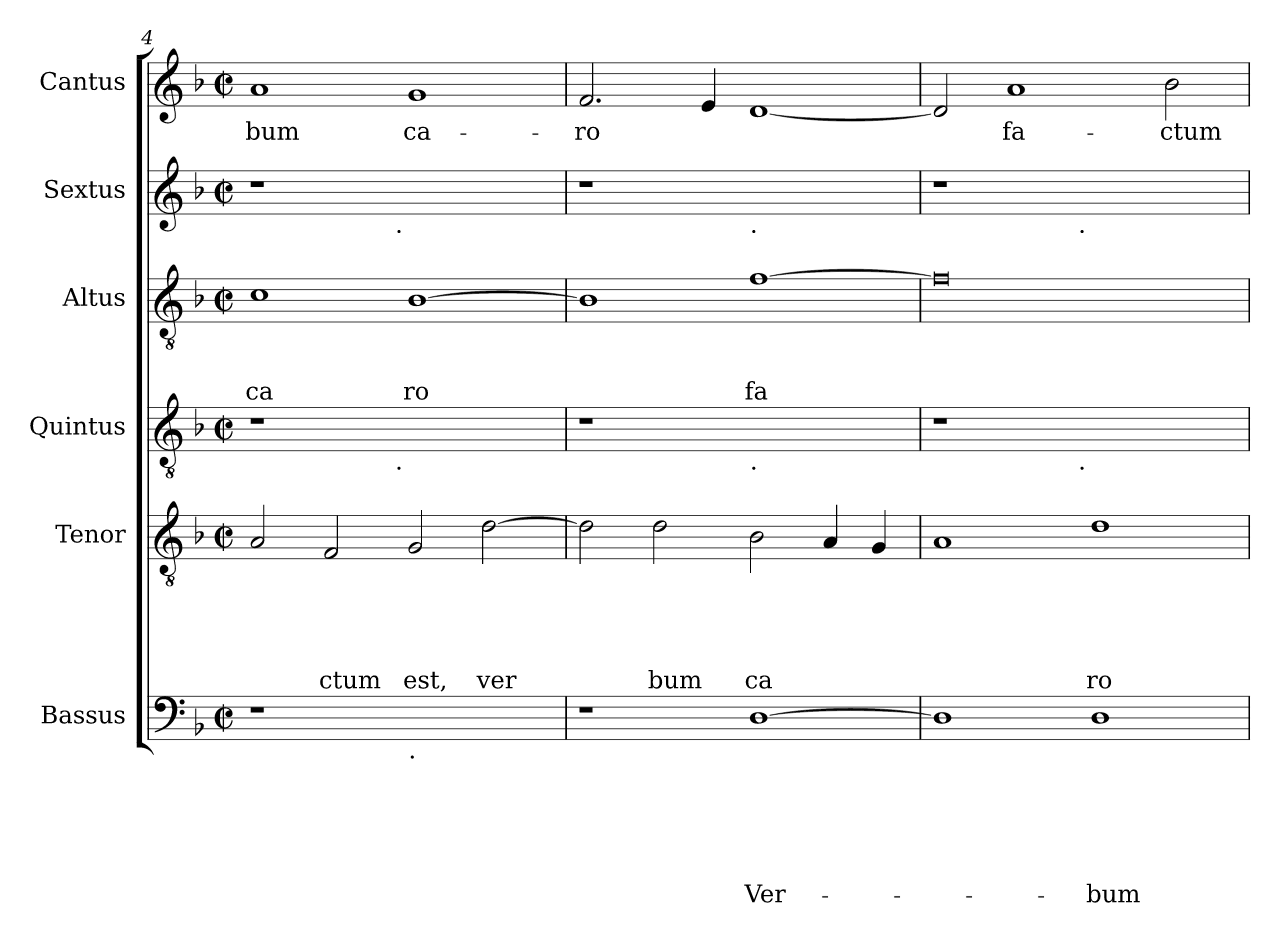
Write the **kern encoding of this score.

**kern	**text	**text	**text	**text	**text	**text	**kern	**text	**text	**text	**text	**text	**kern	**kern	**text	**text	**text	**kern	**kern	**text
*part6	*part6	*part6	*part6	*part6	*part6	*part6	*part5	*part5	*part5	*part5	*part5	*part5	*part4	*part3	*part3	*part3	*part3	*part2	*part1	*part1
*staff6	*staff6	*staff6	*staff6	*staff6	*staff6	*staff6	*staff5	*staff5	*staff5	*staff5	*staff5	*staff5	*staff4	*staff3	*staff3	*staff3	*staff3	*staff2	*staff1	*staff1
*I"Bassus	*	*	*	*	*	*	*I"Tenor	*	*	*	*	*	*I"Quintus	*I"Altus	*	*	*	*I"Sextus	*I"Cantus	*
*clefF4	*	*	*	*	*	*	*clefGv2	*	*	*	*	*	*clefGv2	*clefGv2	*	*	*	*clefG2	*clefG2	*
*k[b-]	*	*	*	*	*	*	*k[b-]	*	*	*	*	*	*k[b-]	*k[b-]	*	*	*	*k[b-]	*k[b-]	*
*F:	*	*	*	*	*	*	*F:	*	*	*	*	*	*F:	*F:	*	*	*	*F:	*F:	*
*M2/2	*	*	*	*	*	*	*M2/2	*	*	*	*	*	*M2/2	*M2/2	*	*	*	*M2/2	*M2/2	*
*met(c|)	*	*	*	*	*	*	*met(c|)	*	*	*	*	*	*met(c|)	*met(c|)	*	*	*	*met(c|)	*met(c|)	*
=4	=4	=4	=4	=4	=4	=4	=4	=4	=4	=4	=4	=4	=4	=4	=4	=4	=4	=4	=4	=4
!	!	!	!	!	!	!	!	!	!	!	!	!	!	!	!	!	!LO:LY:b	!	!	!LO:LY:b
*	*	*	*	*	*	*	*	*	*	*	*	*	*^	*	*	*	*	*^	*	*
1r	.	.	.	.	.	.	2A/	.	.	.	.	.	1r	2ryy	1c	.	.	ca	1r	2ryy	1a	-bum
!	!	!	!	!	!	!	!	!	!	!	!	!LO:LY:b	!	!	!	!	!	!	!	!	!	!
.	.	.	.	.	.	.	2F/	.	.	.	.	ctum	.	4...ryy	.	.	.	.	.	4...ryy	.	.
!	!	!	!	!	!	!	!	!	!	!	!	!	!	!	!	!	!	!	!	!LO:TX:b:t=.	!	!
!	!	!	!	!	!	!	!	!	!	!	!	!	!	!LO:TX:b:t=.	!	!	!	!	!	!	!	!
.	.	.	.	.	.	.	.	.	.	.	.	.	.	1ryy	.	.	.	.	.	1ryy	.	.
!LO:TX:b:t=.	!	!	!	!	!	!	!	!	!	!	!	!	!	!	!	!	!	!	!	!	!	!
!	!	!	!	!	!	!	!	!	!	!	!	!LO:LY:b	!	!	!	!	!	!LO:LY:b	!	!	!	!LO:LY:b
1ryy	.	.	.	.	.	.	2G/	.	.	.	.	est,	1ryy	.	[>1B-	.	.	ro	1ryy	.	1g	ca-
!	!	!	!	!	!	!	!	!	!	!	!	!LO:LY:b	!	!	!	!	!	!	!	!	!	!
.	.	.	.	.	.	.	[>2d\	.	.	.	.	ver	.	.	.	.	.	.	.	.	.	.
.	.	.	.	.	.	.	.	.	.	.	.	.	.	32ryy	.	.	.	.	.	32ryy	.	.
=5	=5	=5	=5	=5	=5	=5	=5	=5	=5	=5	=5	=5	=5	=5	=5	=5	=5	=5	=5	=5	=5	=5
!	!	!	!	!	!	!	!	!	!	!	!	!	!	!	!	!	!	!	!	!	!	!LO:LY:b
*	*	*	*	*	*	*	*	*	*	*	*	*	*v	*v	*	*	*	*	*v	*v	*	*
1r	.	.	.	.	.	.	2d\]	.	.	.	.	.	1r	1B-]	.	.	.	1r	2.f/	-ro
!	!	!	!	!	!	!	!	!	!	!	!	!LO:LY:b	!	!	!	!	!	!	!	!
.	.	.	.	.	.	.	2d\	.	.	.	.	bum	.	.	.	.	.	.	.	.
.	.	.	.	.	.	.	.	.	.	.	.	.	.	.	.	.	.	.	4e/	.
!	!	!	!	!	!	!	!	!	!	!	!	!	!	!	!	!	!	!LO:TX:b:t=.	!	!
!	!	!	!	!	!	!	!	!	!	!	!	!	!LO:TX:b:t=.	!	!	!	!	!	!	!
!	!	!	!	!	!	!LO:LY:b	!	!	!	!	!	!LO:LY:b	!	!	!	!	!LO:LY:b	!	!	!
[>1D	.	.	.	.	.	Ver-	2B-\	.	.	.	.	ca	1ryy	[>1f	.	.	fa	1ryy	[<1d	.
.	.	.	.	.	.	.	4A/	.	.	.	.	.	.	.	.	.	.	.	.	.
.	.	.	.	.	.	.	4G/	.	.	.	.	.	.	.	.	.	.	.	.	.
=6	=6	=6	=6	=6	=6	=6	=6	=6	=6	=6	=6	=6	=6	=6	=6	=6	=6	=6	=6	=6
*	*	*	*	*	*	*	*	*	*	*	*	*	*^	*	*	*	*	*^	*	*
1D]	.	.	.	.	.	.	1A	.	.	.	.	.	1r	2ryy	0f]	.	.	.	1r	2ryy	2d/]	.
!	!	!	!	!	!	!	!	!	!	!	!	!	!	!	!	!	!	!	!	!	!	!LO:LY:b
.	.	.	.	.	.	.	.	.	.	.	.	.	.	4...ryy	.	.	.	.	.	4...ryy	1a	fa-
!	!	!	!	!	!	!	!	!	!	!	!	!	!	!	!	!	!	!	!	!LO:TX:b:t=.	!	!
!	!	!	!	!	!	!	!	!	!	!	!	!	!	!LO:TX:b:t=.	!	!	!	!	!	!	!	!
.	.	.	.	.	.	.	.	.	.	.	.	.	.	1ryy	.	.	.	.	.	1ryy	.	.
!	!	!	!	!	!	!LO:LY:b	!	!	!	!	!	!LO:LY:b	!	!	!	!	!	!	!	!	!	!
1D	.	.	.	.	.	-bum	1d	.	.	.	.	ro	1ryy	.	.	.	.	.	1ryy	.	.	.
!	!	!	!	!	!	!	!	!	!	!	!	!	!	!	!	!	!	!	!	!	!	!LO:LY:b
.	.	.	.	.	.	.	.	.	.	.	.	.	.	.	.	.	.	.	.	.	2b-\	-ctum
.	.	.	.	.	.	.	.	.	.	.	.	.	.	32ryy	.	.	.	.	.	32ryy	.	.
*	*	*	*	*	*	*	*	*	*	*	*	*	*v	*v	*	*	*	*	*v	*v	*	*
=	=	=	=	=	=	=	=	=	=	=	=	=	=	=	=	=	=	=	=	=
*-	*-	*-	*-	*-	*-	*-	*-	*-	*-	*-	*-	*-	*-	*-	*-	*-	*-	*-	*-	*-
